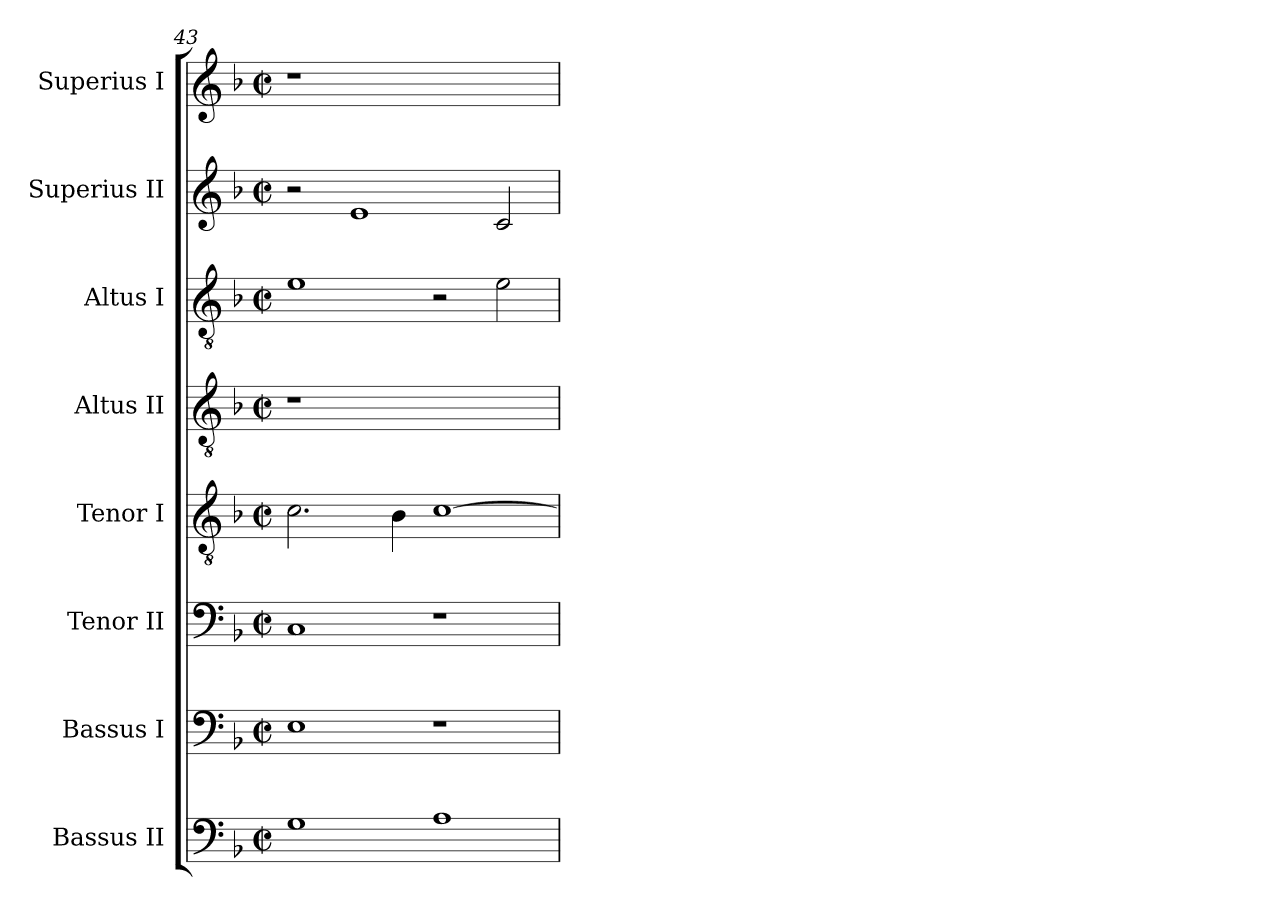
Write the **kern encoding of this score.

**kern	**kern	**kern	**kern	**kern	**kern	**kern	**kern
*part8	*part7	*part6	*part5	*part4	*part3	*part2	*part1
*staff8	*staff7	*staff6	*staff5	*staff4	*staff3	*staff2	*staff1
*I"Bassus II	*I"Bassus I	*I"Tenor II	*I"Tenor I	*I"Altus II	*I"Altus I	*I"Superius II	*I"Superius I
*I'B. II	*I'B. I	*I'T. II	*I'T. I	*I'A. II	*I'A. I	*I'S. II	*I'S. I
*clefF4	*clefF4	*clefF4	*clefGv2	*clefGv2	*clefGv2	*clefG2	*clefG2
*	*	*	*ITrd7c12	*ITrd7c12	*ITrd7c12	*	*
*k[b-]	*k[b-]	*k[b-]	*k[b-]	*k[b-]	*k[b-]	*k[b-]	*k[b-]
*F:	*F:	*F:	*F:	*F:	*F:	*F:	*F:
*M2/2	*M2/2	*M2/2	*M2/2	*M2/2	*M2/2	*M2/2	*M2/2
*met(c|)	*met(c|)	*met(c|)	*met(c|)	*met(c|)	*met(c|)	*met(c|)	*met(c|)
=43	=43	=43	=43	=43	=43	=43	=43
!	!	!	!	!LO:N:vis=1	!	!	!LO:N:vis=1
1Gi	1Ei	1Ci	2.Ci\	1r	1Ei	2r	1r
.	.	.	.	.	.	1ei	.
.	.	.	4BB-i\	.	.	.	.
1Ai	1r	1r	[>1Ci	1ryy	2r	.	1ryy
.	.	.	.	.	2Ei\	2ci/	.
=	=	=	=	=	=	=	=
*-	*-	*-	*-	*-	*-	*-	*-
